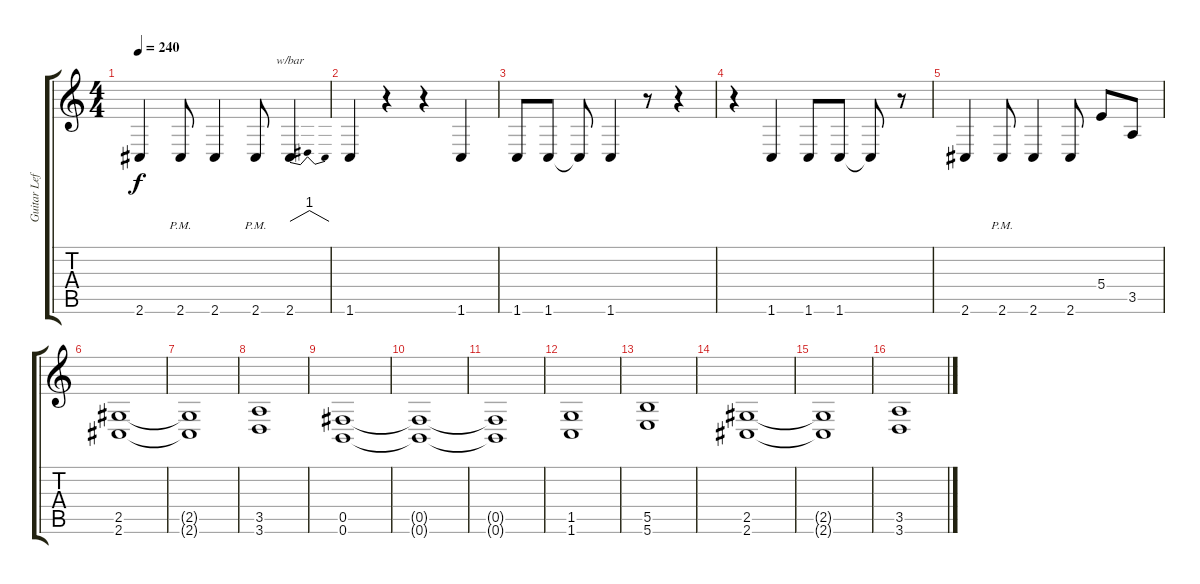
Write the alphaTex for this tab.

\track ("Guitar Left" "Guitar Lef") {instrument distortionguitar}
\staff {score tabs}
\tuning (Db4 Ab3 E3 B2 Gb2 B1) {hide}
\ts (4 4)
\tempo 240
\clef g2
\ks c
2.6.4{dy f} 2.6{pm}.8 2.6.4 2.6{pm}.8 2.6.4{tbe (dip default 0 0 15 4 60 0)} |
1.6.4 r.4 r.4 1.6.4 |
1.6.8 1.6.8 1.6{t}.8 1.6.4 r.8 r.4 |
r.4 1.6.4 1.6.8 1.6.8 1.6{t}.8 r.8 |
2.6.4 2.6{pm}.8 2.6.4 2.6.8 5.4.8 3.5.8 |
(2.5 2.6).1 |
(2.5{t} 2.6{t}).1 |
(3.5 3.6).1 |
(0.5 0.6).1 |
(0.5{t} 0.6{t}).1 |
(0.5{t} 0.6{t}).1 |
(1.5 1.6).1 |
(5.5 5.6).1 |
(2.5 2.6).1 |
(2.5{t} 2.6{t}).1 |
(3.5 3.6).1
